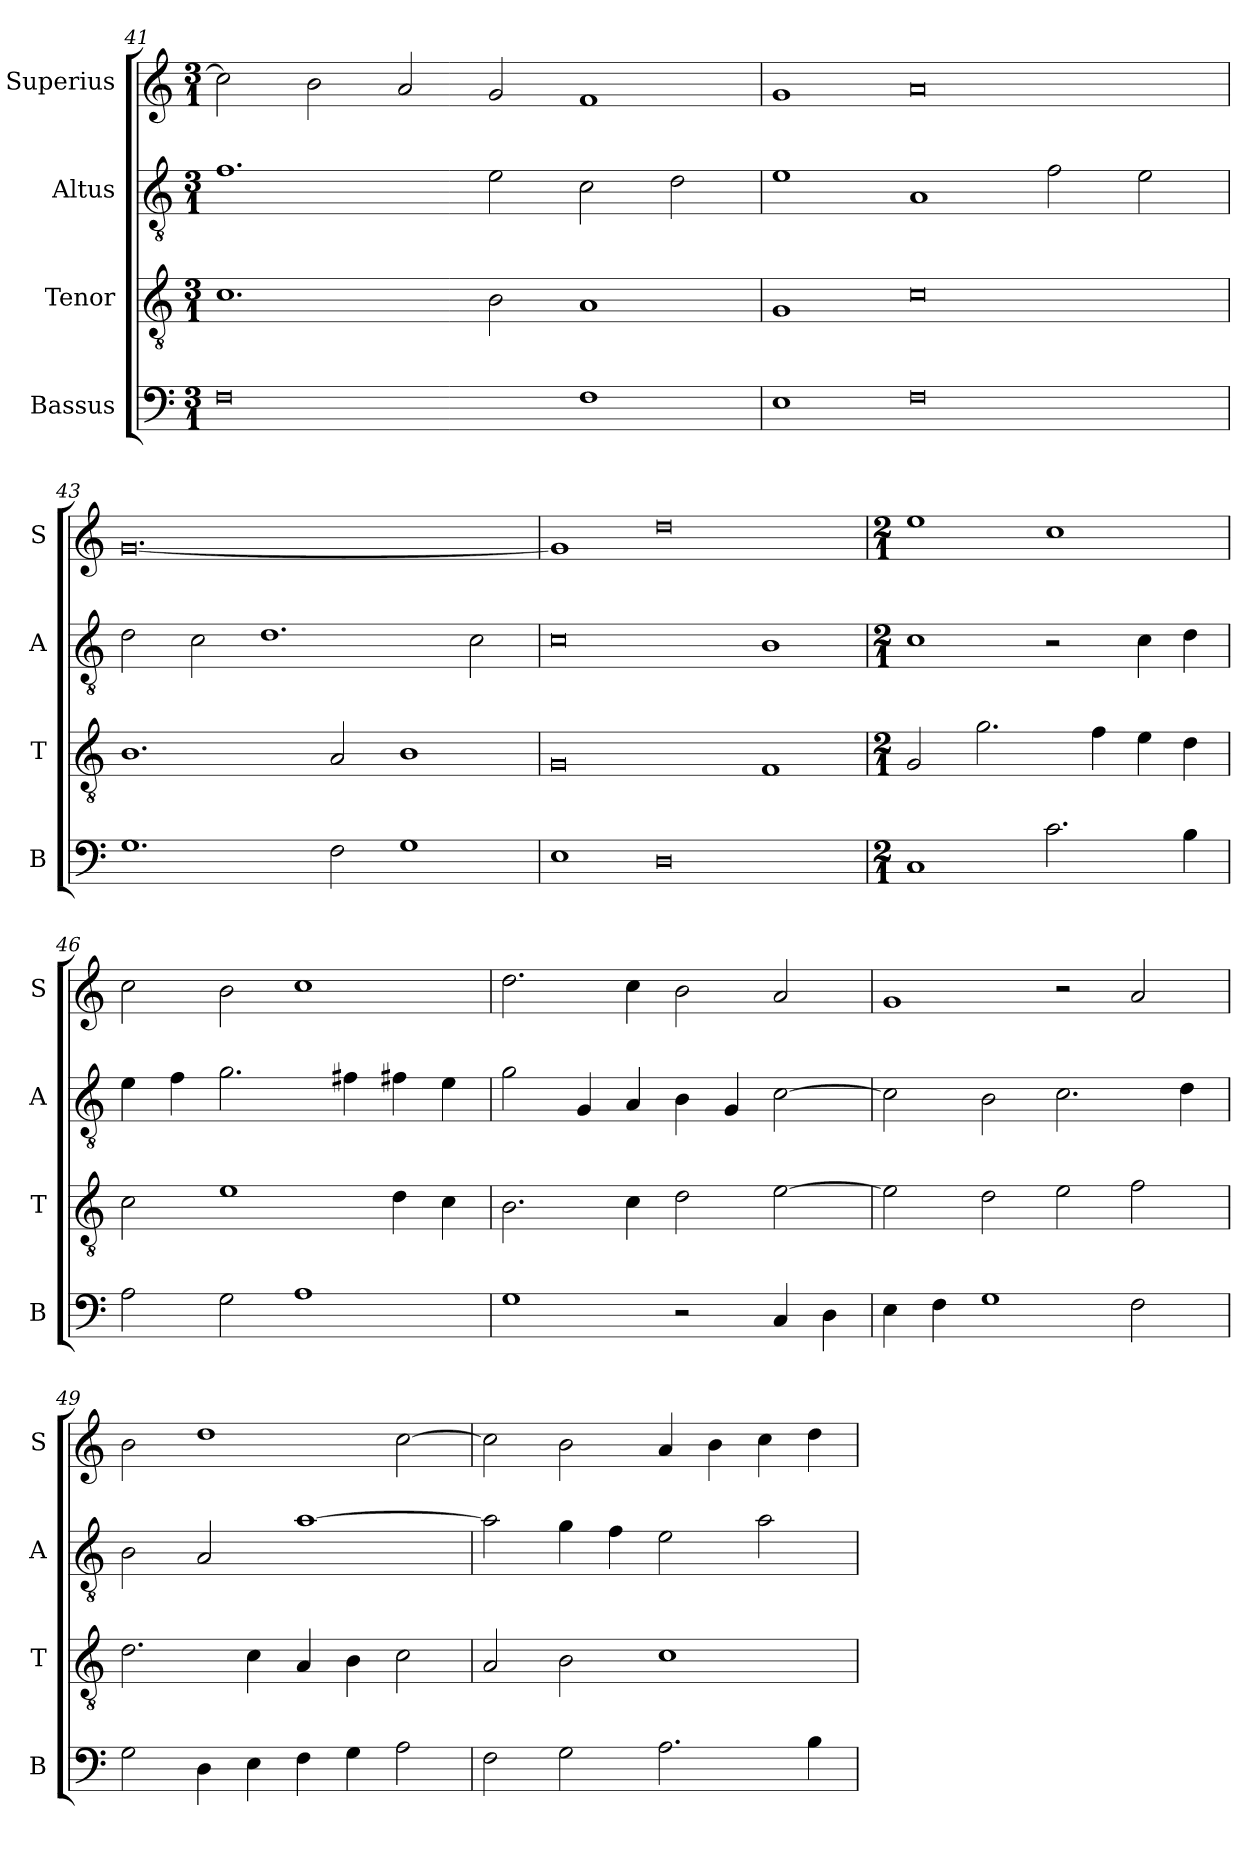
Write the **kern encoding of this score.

**kern	**kern	**kern	**kern
*part4	*part3	*part2	*part1
*staff4	*staff3	*staff2	*staff1
*I"Bassus	*I"Tenor	*I"Altus	*I"Superius
*I'B	*I'T	*I'A	*I'S
*clefF4	*clefGv2	*clefGv2	*clefG2
*k[]	*k[]	*k[]	*k[]
*M3/1	*M3/1	*M3/1	*M3/1
=41	=41	=41	=41
0F	1.c	1.f	2cc\]
.	.	.	2b\
.	.	.	2a/
.	2B\	2e\	2g/
1F	1A	2c\	1f
.	.	2d\	.
=42	=42	=42	=42
1E	1G	1e	1g
0F	0c	1A	0a
.	.	2f\	.
.	.	2e\	.
=43	=43	=43	=43
1.G	1.B	2d\	[0.g
.	.	2c\	.
.	.	1.d	.
2F\	2A/	.	.
1G	1B	.	.
.	.	2c\	.
=44	=44	=44	=44
1E	0G	0c	1g]
0D	.	.	0dd
.	1F	1B	.
=45	=45	=45	=45
*M2/1	*M2/1	*M2/1	*M2/1
1C	2G/	1c	1ee
.	2.g\	.	.
2.c\	.	2r	1cc
.	4f\	.	.
.	4e\	4c\	.
4B\	4d\	4d\	.
=46	=46	=46	=46
2A\	2c\	4e\	2cc\
.	.	4f\	.
2G\	1e	2.g\	2b\
1A	.	.	1cc
.	.	4f#X\	.
.	4d\	4f#X\	.
.	4c\	4e\	.
=47	=47	=47	=47
1G	2.B\	2g\	2.dd\
.	.	4G/	.
.	4c\	4A/	4cc\
2r	2d\	4B\	2b\
.	.	4G/	.
4C/	[2e\	[2c\	2a/
4D\	.	.	.
=48	=48	=48	=48
4E\	2e\]	2c\]	1g
4F\	.	.	.
1G	2d\	2B\	.
.	2e\	2.c\	2r
2F\	2f\	.	2a/
.	.	4d\	.
=49	=49	=49	=49
2G\	2.d\	2B\	2b\
4D\	.	2A/	1dd
4E\	4c\	.	.
4F\	4A/	[1a	.
4G\	4B\	.	.
2A\	2c\	.	[2cc\
=50	=50	=50	=50
2F\	2A/	2a\]	2cc\]
2G\	2B\	4g\	2b\
.	.	4f\	.
2.A\	1c	2e\	4a/
.	.	.	4b\
.	.	2a\	4cc\
4B\	.	.	4dd\
=	=	=	=
*-	*-	*-	*-
